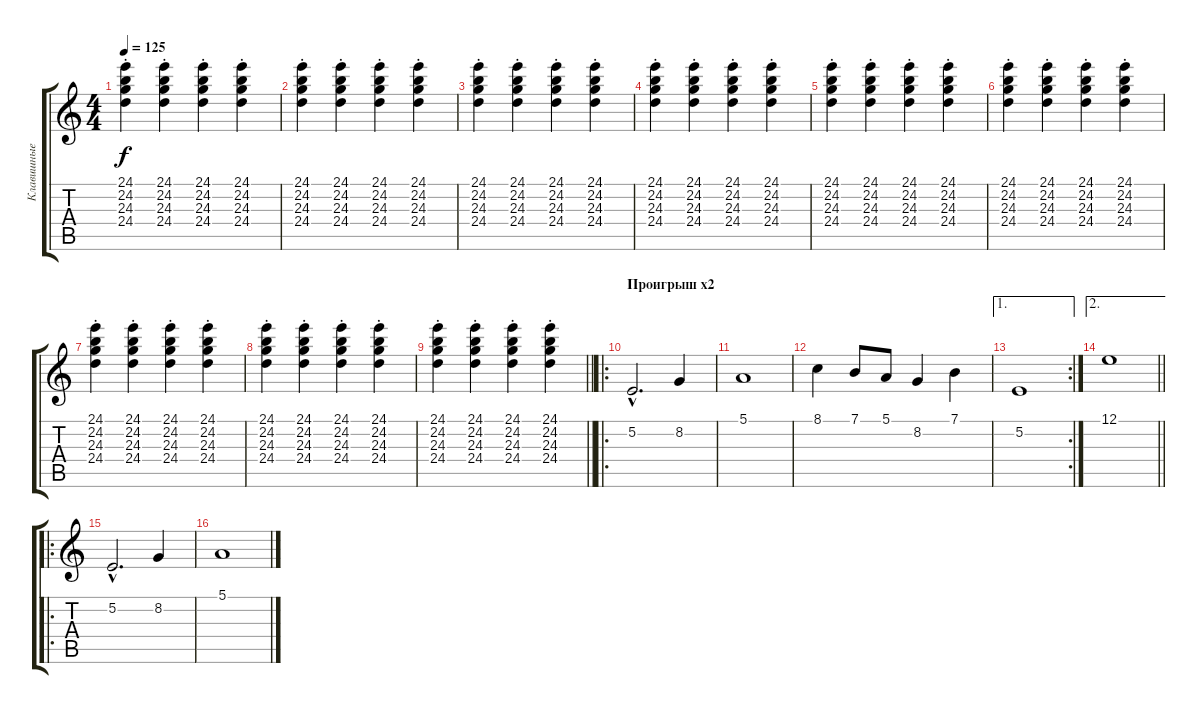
\track ("Клавишные" "Клавишные") {instrument lead3calliope}
\staff {score tabs}
\tuning (E4 B3 G3 D3 A2 E2) {hide}
\ts (4 4)
\tempo 125
\clef g2
\ks c
(24.1{st} 24.2{st} 24.3{st} 24.4{st}).4{dy f} (24.1{st} 24.2{st} 24.3{st} 24.4{st}).4 (24.1{st} 24.2{st} 24.3{st} 24.4{st}).4 (24.1{st} 24.2{st} 24.3{st} 24.4{st}).4 |
(24.1{st} 24.2{st} 24.3{st} 24.4{st}).4 (24.1{st} 24.2{st} 24.3{st} 24.4{st}).4 (24.1{st} 24.2{st} 24.3{st} 24.4{st}).4 (24.1{st} 24.2{st} 24.3{st} 24.4{st}).4 |
(24.1{st} 24.2{st} 24.3{st} 24.4{st}).4 (24.1{st} 24.2{st} 24.3{st} 24.4{st}).4 (24.1{st} 24.2{st} 24.3{st} 24.4{st}).4 (24.1{st} 24.2{st} 24.3{st} 24.4{st}).4 |
(24.1{st} 24.2{st} 24.3{st} 24.4{st}).4 (24.1{st} 24.2{st} 24.3{st} 24.4{st}).4 (24.1{st} 24.2{st} 24.3{st} 24.4{st}).4 (24.1{st} 24.2{st} 24.3{st} 24.4{st}).4 |
(24.1{st} 24.2{st} 24.3{st} 24.4{st}).4 (24.1{st} 24.2{st} 24.3{st} 24.4{st}).4 (24.1{st} 24.2{st} 24.3{st} 24.4{st}).4 (24.1{st} 24.2{st} 24.3{st} 24.4{st}).4 |
(24.1{st} 24.2{st} 24.3{st} 24.4{st}).4 (24.1{st} 24.2{st} 24.3{st} 24.4{st}).4 (24.1{st} 24.2{st} 24.3{st} 24.4{st}).4 (24.1{st} 24.2{st} 24.3{st} 24.4{st}).4 |
(24.1{st} 24.2{st} 24.3{st} 24.4{st}).4 (24.1{st} 24.2{st} 24.3{st} 24.4{st}).4 (24.1{st} 24.2{st} 24.3{st} 24.4{st}).4 (24.1{st} 24.2{st} 24.3{st} 24.4{st}).4 |
(24.1{st} 24.2{st} 24.3{st} 24.4{st}).4 (24.1{st} 24.2{st} 24.3{st} 24.4{st}).4 (24.1{st} 24.2{st} 24.3{st} 24.4{st}).4 (24.1{st} 24.2{st} 24.3{st} 24.4{st}).4 |
\barLineRight lightlight
(24.1{st} 24.2{st} 24.3{st} 24.4{st}).4 (24.1{st} 24.2{st} 24.3{st} 24.4{st}).4 (24.1{st} 24.2{st} 24.3{st} 24.4{st}).4 (24.1{st} 24.2{st} 24.3{st} 24.4{st}).4 |
\ro
\section ("" "Проигрыш x2")
5.2{hac}.2{d volume 14 instrument lead2sawtooth} 8.2.4 |
5.1.1 |
8.1.4 7.1.8 5.1.8 8.2.4 7.1.4 |
\ae 1
\rc 2
5.2.1 |
\ae 2
\barLineRight lightlight
12.1.1 |
\ro
5.2{hac}.2{d} 8.2.4 |
5.1.1
